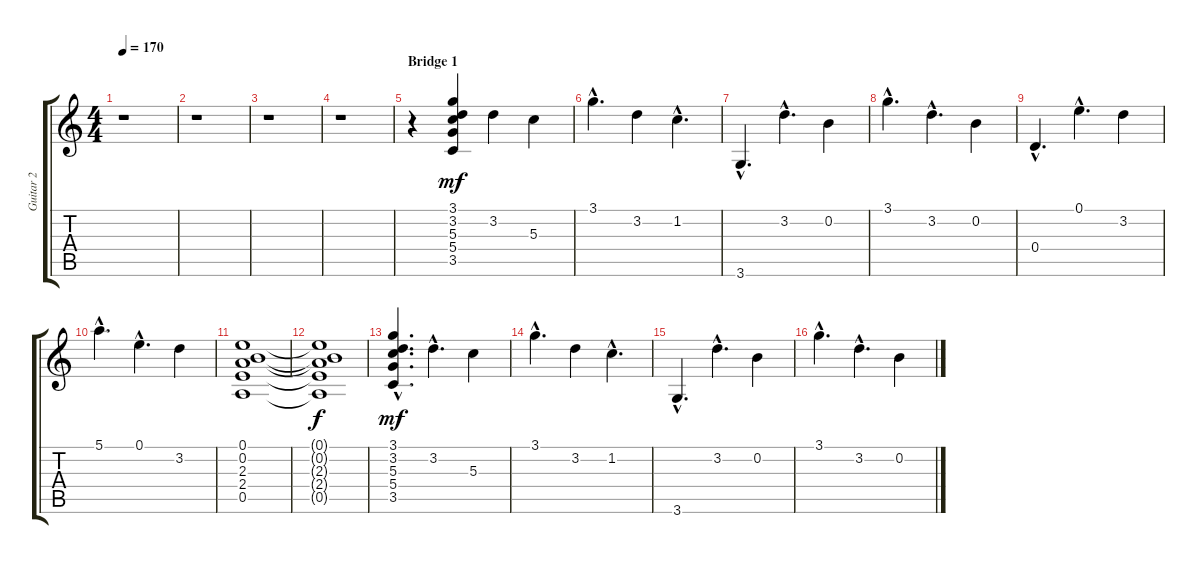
\track ("Guitar 2" "Guitar 2") {instrument distortionguitar}
\staff {score tabs}
\tuning (E4 B3 G3 D3 A2 E2) {hide}
\ts (4 4)
\tempo 170
\clef g2
\ks c
r.1{dy f} |
r.1 |
r.1 |
r.1 |
\section ("" "Bridge 1")
r.4 (3.1 3.2 5.3 5.4 3.5).4{dy mf} 3.2.4 5.3.4 |
3.1{hac}.4{d} 3.2.4 1.2{hac}.4{d} |
3.6{hac}.4{d} 3.2{hac}.4{d} 0.2.4 |
3.1{hac}.4{d} 3.2{hac}.4{d} 0.2.4 |
0.4{hac}.4{d} 0.1{hac}.4{d} 3.2.4 |
5.1{hac}.4{d} 0.1{hac}.4{d} 3.2.4 |
(0.1 0.2 2.3 2.4 0.5).1 |
(0.1{t} 0.2{t} 2.3{t} 2.4{t} 0.5{t}).1{dy f} |
(3.1{hac} 3.2{hac} 5.3{hac} 5.4{hac} 3.5{hac}).4{d dy mf} 3.2{hac}.4{d} 5.3.4 |
3.1{hac}.4{d} 3.2.4 1.2{hac}.4{d} |
3.6{hac}.4{d} 3.2{hac}.4{d} 0.2.4 |
3.1{hac}.4{d} 3.2{hac}.4{d} 0.2.4
